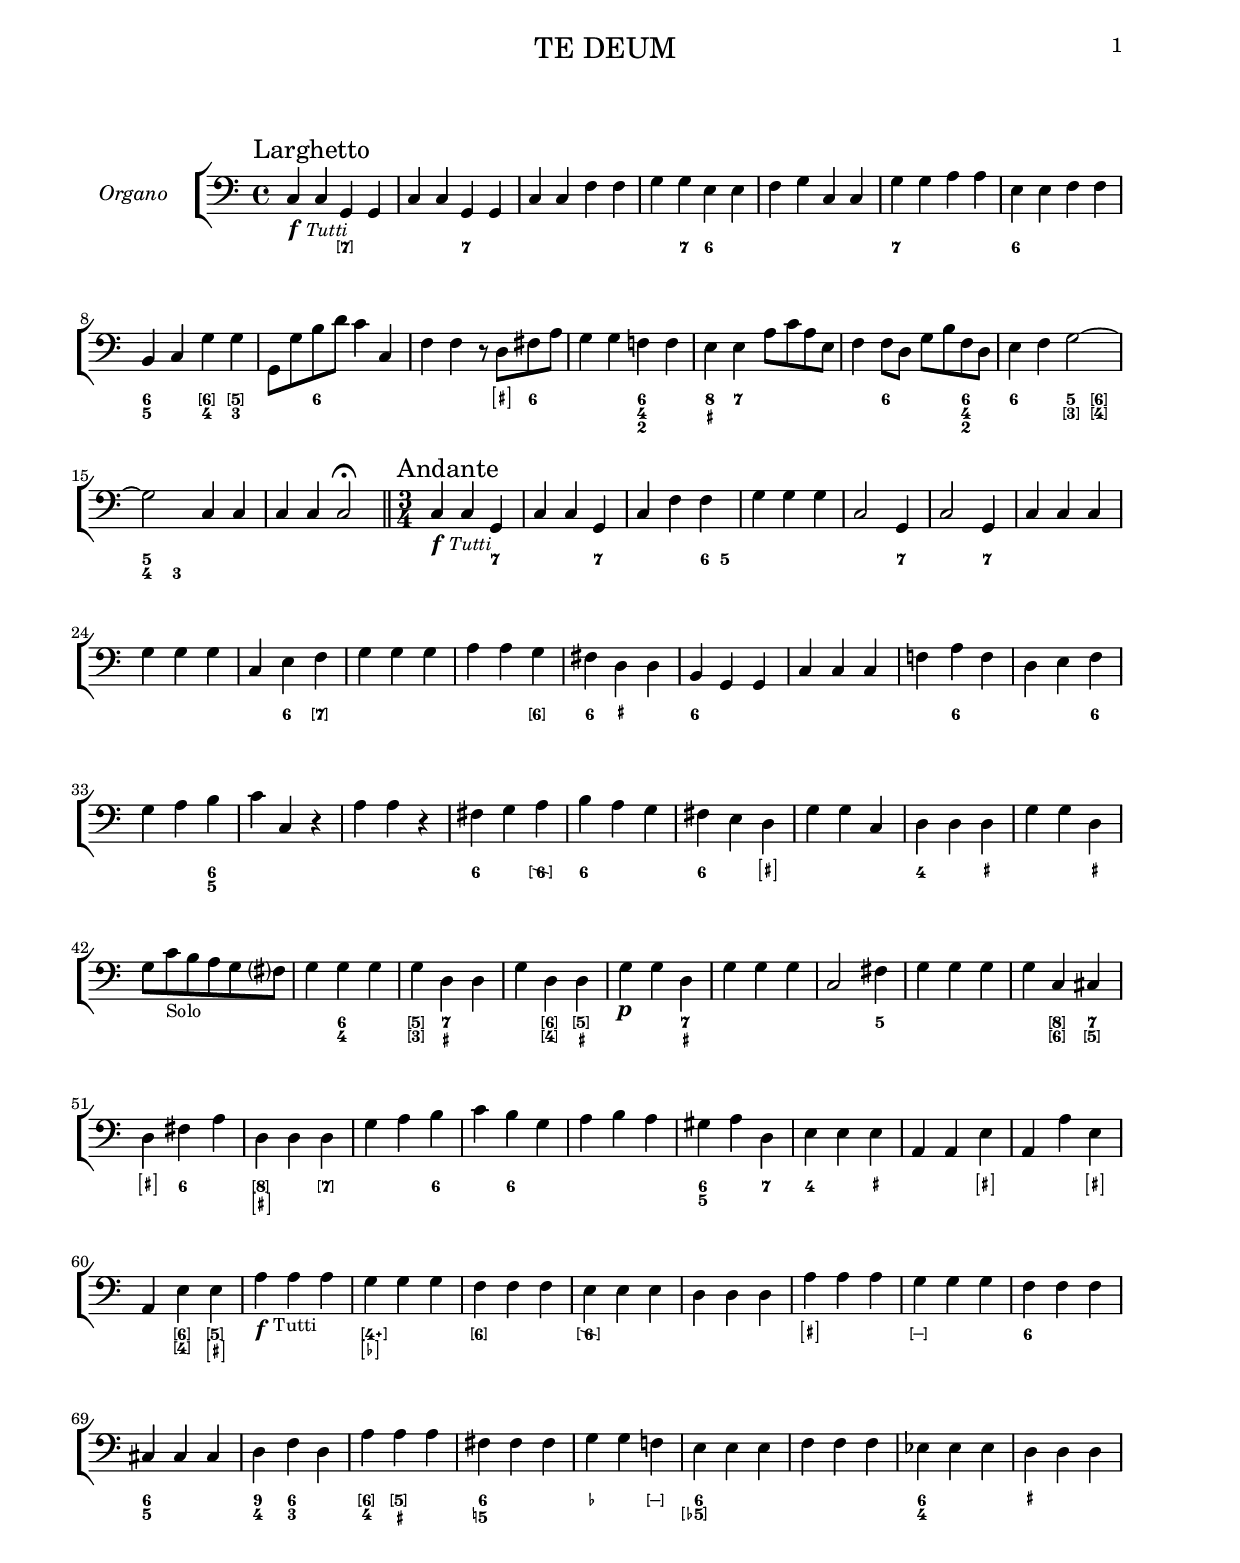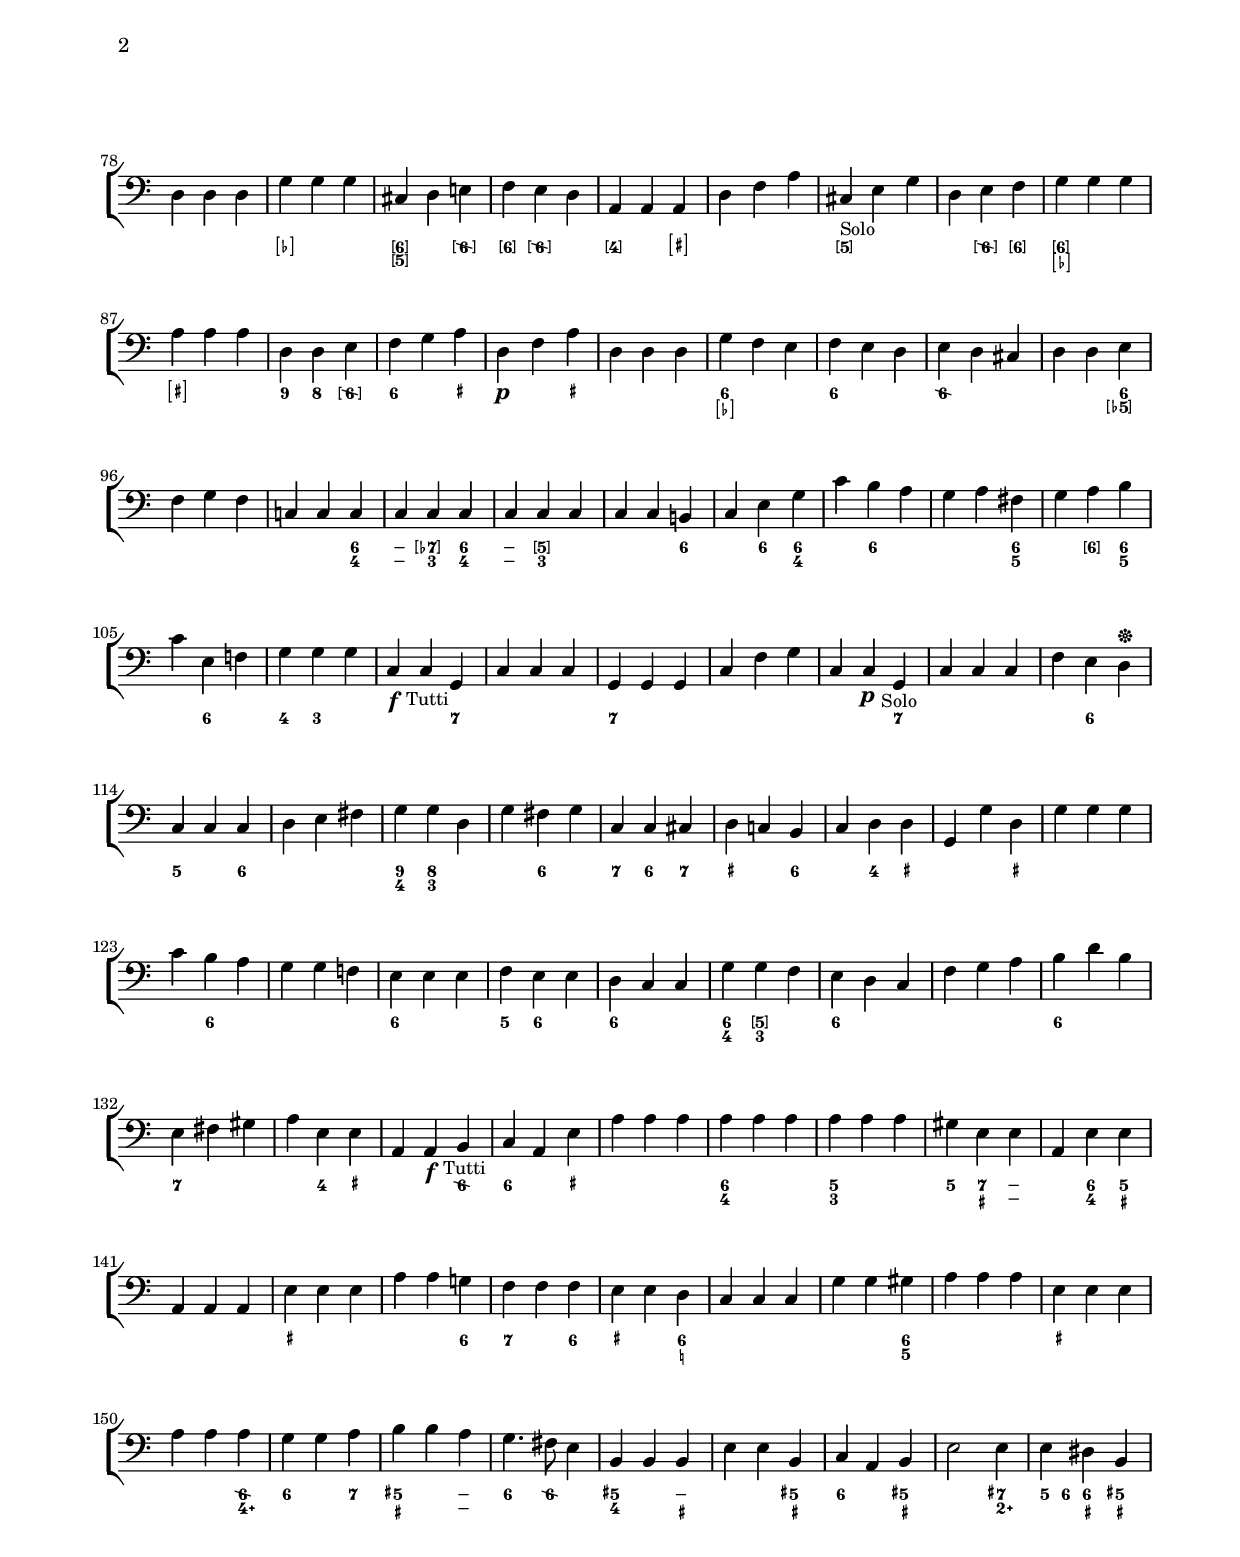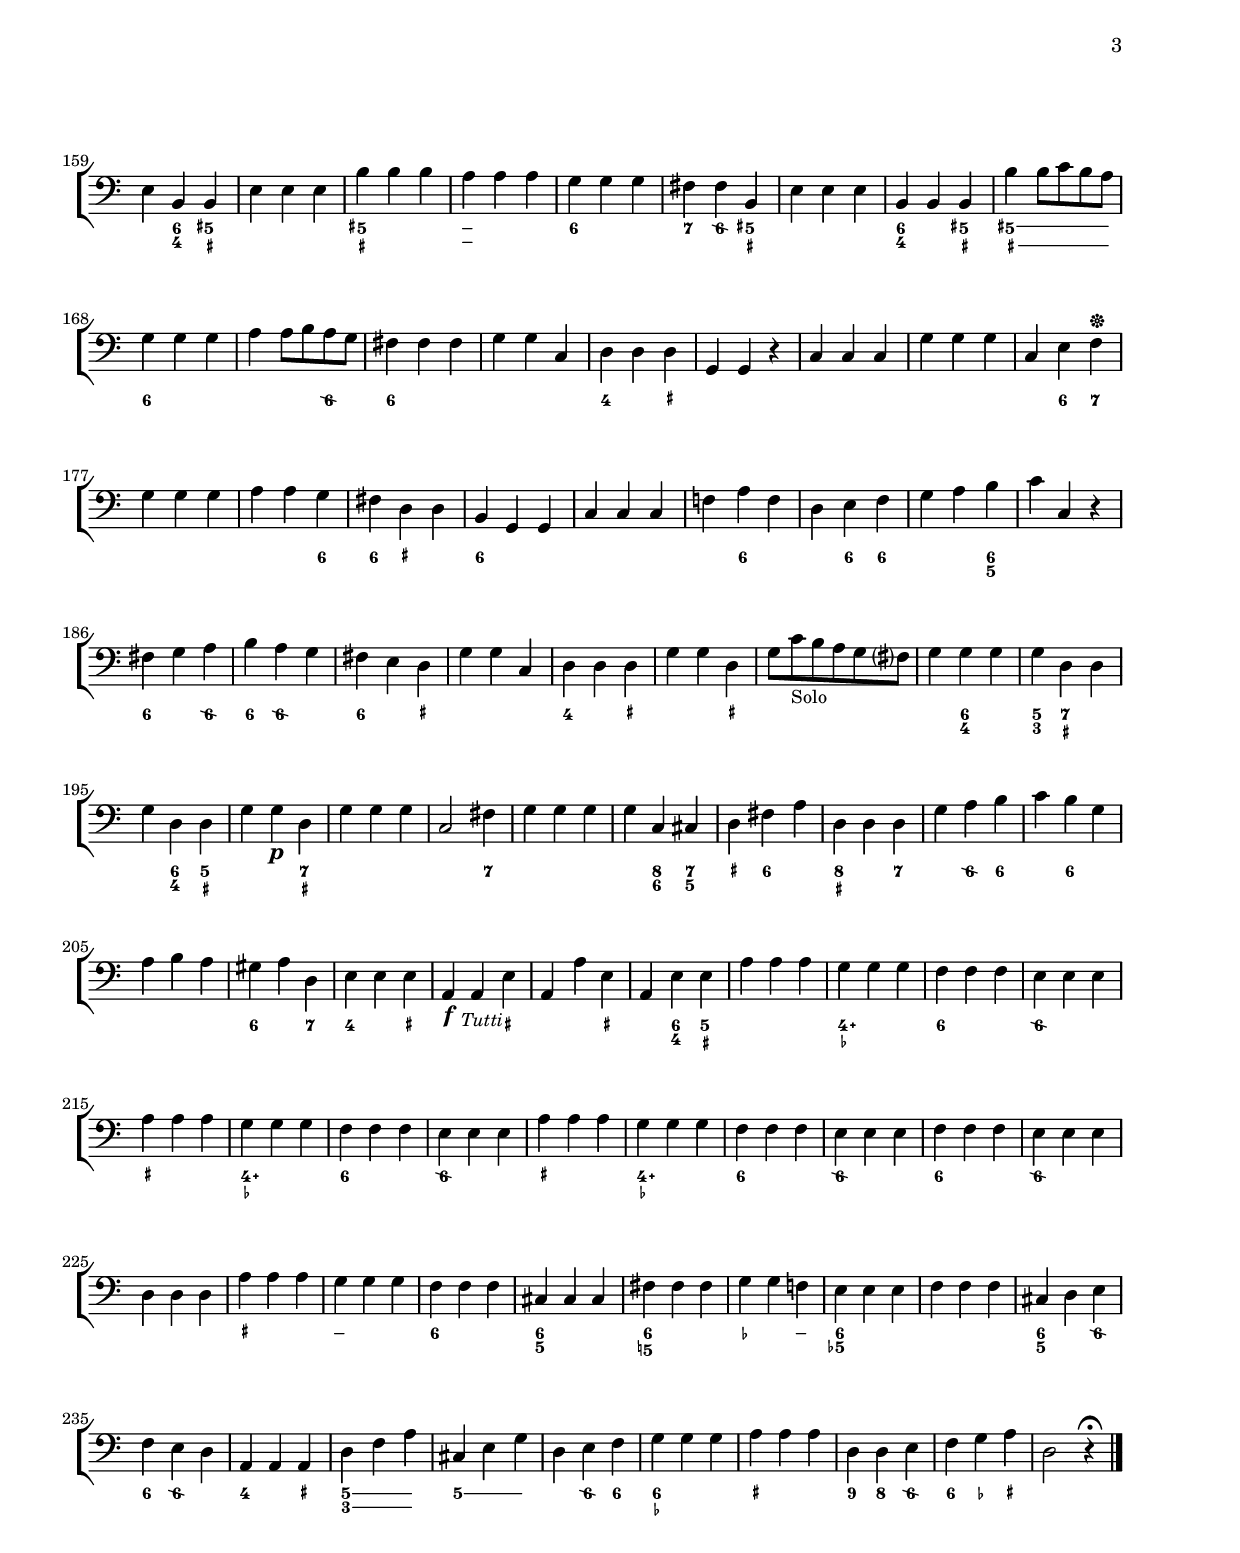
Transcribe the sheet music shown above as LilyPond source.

% (c) 2018 by Wolfgang Skala.
% This file is licensed under the Creative Commons Attribution-NonCommercial-ShareAlike 4.0 International License.
% To view a copy of this license, visit http://creativecommons.org/licenses/by-nc-sa/4.0/.

\version "2.18.0"

\include "../definitions.ly"

\paper {
	#(set-paper-size "a4" 'portrait)
	indent = 2\cm
	top-margin = 1.5\cm
	system-separator-markup = ##f
	system-system-spacing =
    #'((basic-distance . 17)
       (minimum-distance . 17)
       (padding . -100)
       (stretchability . 0))
	
	top-system-spacing =
    #'((basic-distance . 17)
       (minimum-distance . 17)
       (padding . -100)
       (stretchability . 0))
	
	top-markup-spacing =
    #'((basic-distance . 0)
       (minimum-distance . 0)
       (padding . -100)
       (stretchability . 0))
		
	markup-system-spacing =
    #'((basic-distance . 17)
       (minimum-distance . 17)
       (padding . -100)
       (stretchability . 0))
	
	last-bottom-spacing =
    #'((basic-distance . 0)
       (minimum-distance . 0)
       (padding . 0)
       (stretchability . 1.0e7))
	
	systems-per-page = #9
}

#(set-global-staff-size 17.82)

\book {
	\bookpart {
		\header {
			movement = "TE DEUM"
		}
		\score {
			<<
				\new StaffGroup <<
					\new Staff {
						\set Staff.instrumentName = "Organo"
						\TeDeumOrgano
					}
				>>
				\new FiguredBass {
					\TeDeumBassFigures
				}
			>>
			\layout { }
		}
	}
}